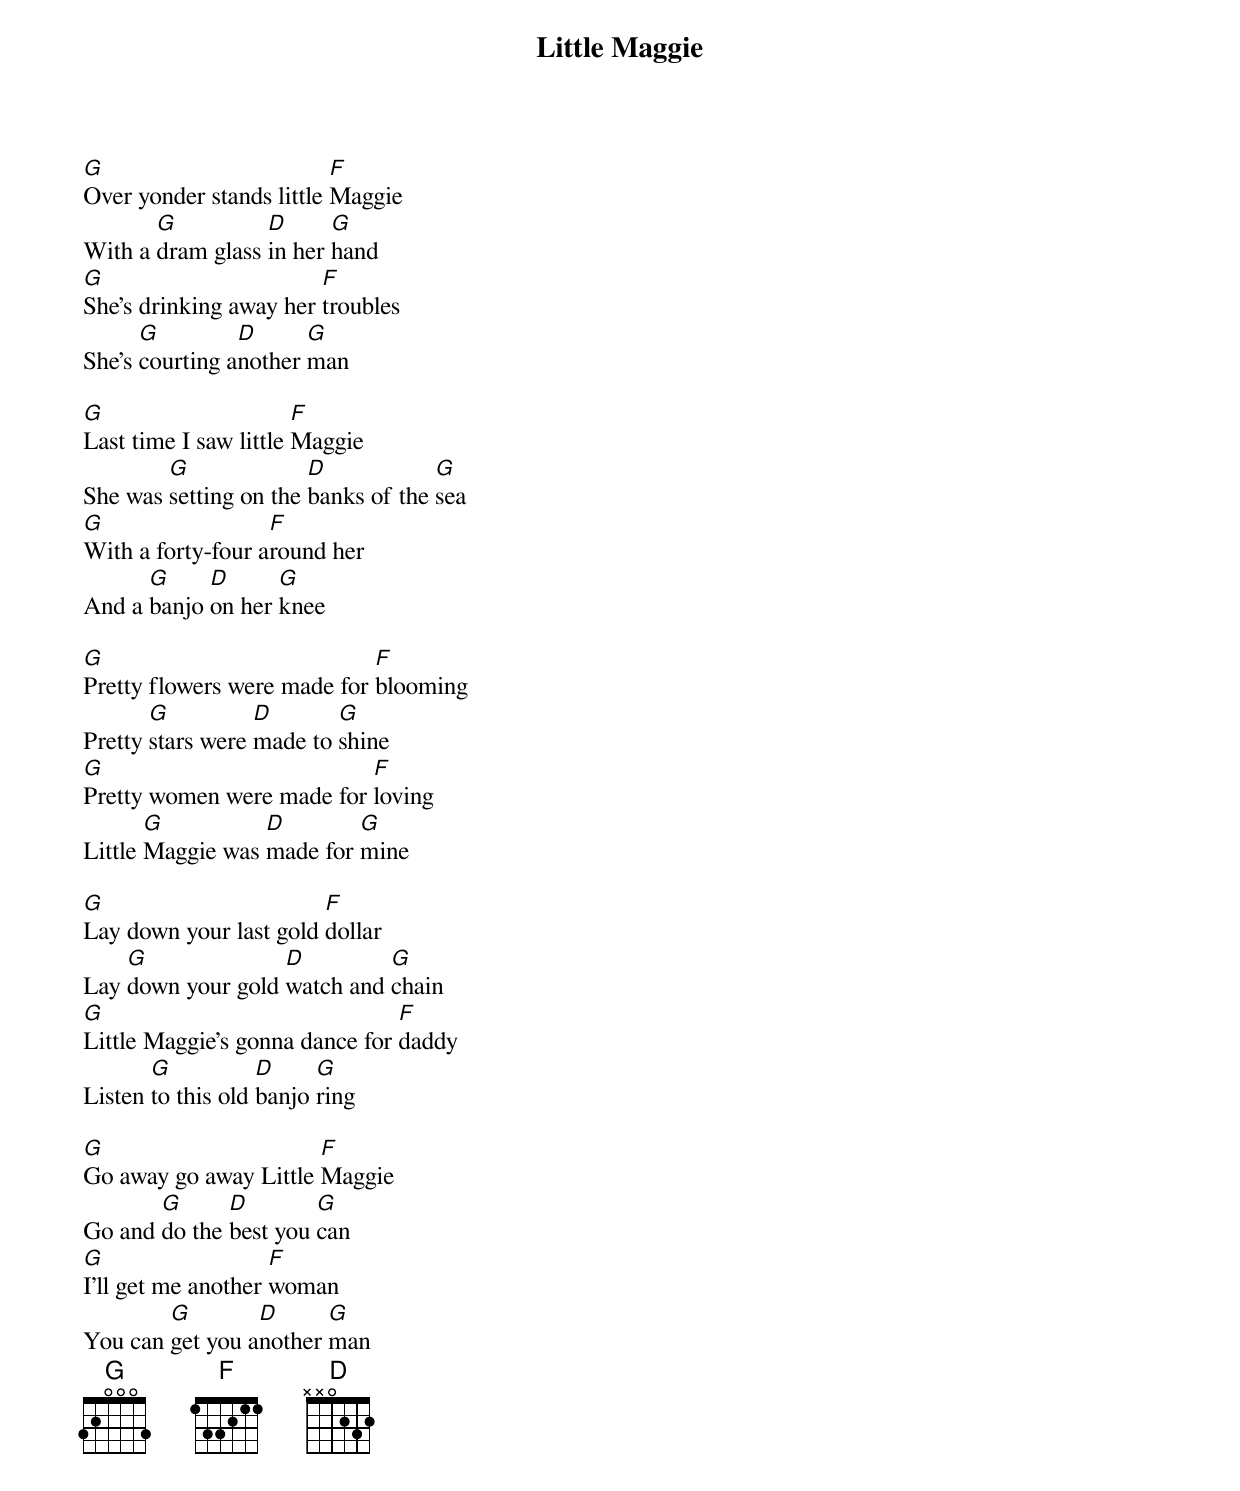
{title: Little Maggie}
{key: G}

[G]Over yonder stands little [F]Maggie
With a [G]dram glass [D]in her [G]hand
[G]She's drinking away her [F]troubles
She's [G]courting a[D]nother [G]man

[G]Last time I saw little [F]Maggie
She was [G]setting on the [D]banks of the [G]sea
[G]With a forty-four a[F]round her
And a [G]banjo [D]on her [G]knee

[G]Pretty flowers were made for [F]blooming
Pretty [G]stars were [D]made to [G]shine
[G]Pretty women were made for [F]loving
Little [G]Maggie was [D]made for [G]mine

[G]Lay down your last gold [F]dollar
Lay [G]down your gold [D]watch and [G]chain
[G]Little Maggie's gonna dance for [F]daddy
Listen [G]to this old [D]banjo [G]ring

[G]Go away go away Little [F]Maggie
Go and [G]do the [D]best you [G]can
[G]I'll get me another [F]woman
You can [G]get you a[D]nother [G]man
